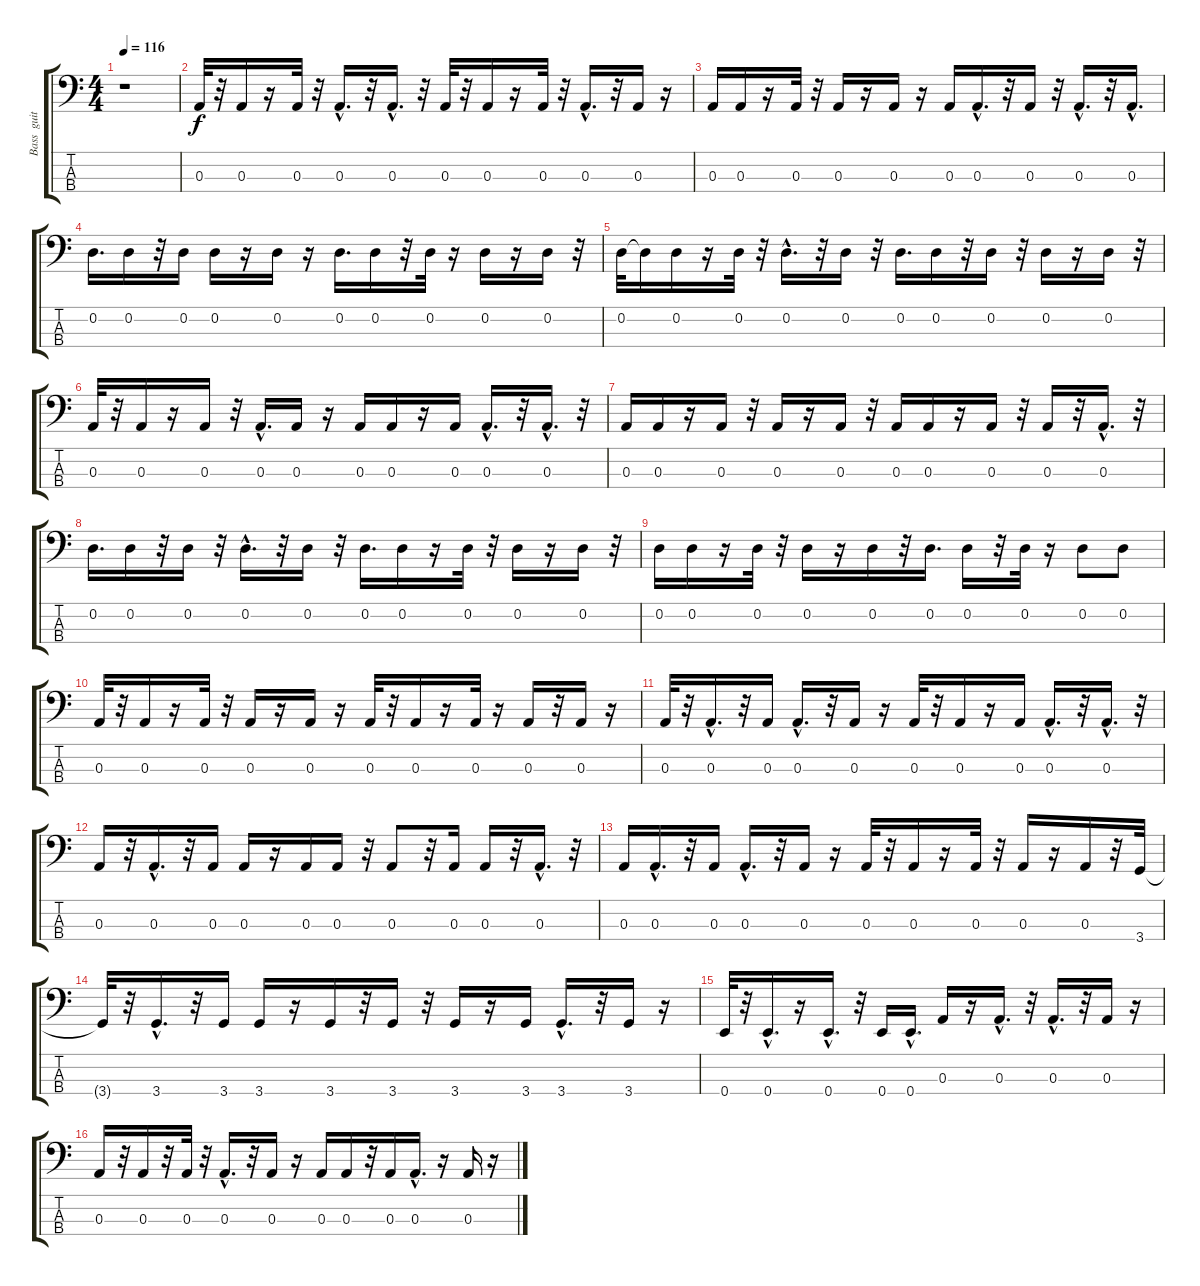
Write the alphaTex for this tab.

\track ("Bass  guitar" "Bass  guit") {instrument electricbassfinger}
\staff {score tabs}
\tuning (G2 D2 A1 E1) {hide}
\ts (4 4)
\tempo 116
\clef f4
\ks c
r.1{dy f instrument electricbassfinger} |
0.3.32 r.32 0.3.16 r.16 0.3.32 r.32 0.3{hac}.16{d} r.32 0.3{hac}.16{d} r.32 0.3.32 r.32 0.3.16 r.16 0.3.32 r.32 0.3{hac}.16{d} r.32 0.3.16 r.16 |
0.3.16 0.3.16 r.16 0.3.32 r.32 0.3.16 r.16 0.3.16 r.16 0.3.16 0.3{hac}.16{d} r.32 0.3.16 r.32 0.3{hac}.16{d} r.32 0.3{hac}.16{d} |
0.2.16{d} 0.2.16 r.32 0.2.16 0.2.16 r.16 0.2.16 r.16 0.2.16{d} 0.2.16 r.32 0.2.32 r.16 0.2.16 r.16 0.2.16 r.32 |
0.2.32 0.2{t}.16 0.2.16 r.16 0.2.32 r.32 0.2{hac}.16{d} r.32 0.2.16 r.32 0.2.16{d} 0.2.16 r.32 0.2.16 r.32 0.2.16 r.16 0.2.16 r.32 |
0.3.32 r.32 0.3.16 r.16 0.3.16 r.32 0.3{hac}.16{d} 0.3.16 r.16 0.3.16 0.3.16 r.16 0.3.16 0.3{hac}.16{d} r.32 0.3{hac}.16{d} r.32 |
0.3.16 0.3.16 r.16 0.3.16 r.32 0.3.16 r.16 0.3.16 r.32 0.3.16 0.3.16 r.16 0.3.16 r.32 0.3.16 r.32 0.3{hac}.16{d} r.32 |
0.2.16{d} 0.2.16 r.32 0.2.16 r.32 0.2{hac}.16{d} r.32 0.2.16 r.32 0.2.16{d} 0.2.16 r.16 0.2.32 r.32 0.2.16 r.16 0.2.16 r.32 |
0.2.16 0.2.16 r.16 0.2.32 r.32 0.2.16 r.16 0.2.16 r.32 0.2.16{d} 0.2.16 r.32 0.2.32 r.16 0.2.8 0.2.8 |
0.3.32 r.32 0.3.16 r.16 0.3.32 r.32 0.3.16 r.16 0.3.16 r.16 0.3.32 r.32 0.3.16 r.16 0.3.32 r.16 0.3.16 r.32 0.3.16 r.16 |
0.3.32 r.32 0.3{hac}.16{d} r.32 0.3.16 0.3{hac}.16{d} r.32 0.3.16 r.16 0.3.32 r.32 0.3.16 r.16 0.3.16 0.3{hac}.16{d} r.32 0.3{hac}.16{d} r.32 |
0.3.16 r.32 0.3{hac}.16{d} r.32 0.3.16 0.3.16 r.16 0.3.16 0.3.16 r.32 0.3.8 r.32 0.3.16 0.3.16 r.32 0.3{hac}.16{d} r.32 |
0.3.16 0.3{hac}.16{d} r.32 0.3.16 0.3{hac}.16{d} r.32 0.3.16 r.16 0.3.32 r.32 0.3.16 r.16 0.3.32 r.32 0.3.16 r.16 0.3.16 r.32 3.4.32 |
3.4{t}.32 r.32 3.4{hac}.16{d} r.32 3.4.16 3.4.16 r.16 3.4.16 r.32 3.4.16 r.32 3.4.16 r.16 3.4.16 3.4{hac}.16{d} r.32 3.4.16 r.16 |
0.4.32 r.32 0.4{hac}.16{d} r.16 0.4{hac}.16{d} r.32 0.4.16 0.4{hac}.16{d} 0.3.16 r.16 0.3{hac}.16{d} r.32 0.3{hac}.16{d} r.32 0.3.16 r.16 |
0.3.16 r.32 0.3.16 r.32 0.3.32 r.32 0.3{hac}.16{d} r.32 0.3.16 r.16 0.3.16 0.3.16 r.32 0.3.16 0.3{hac}.16{d} r.16 0.3.16 r.16
